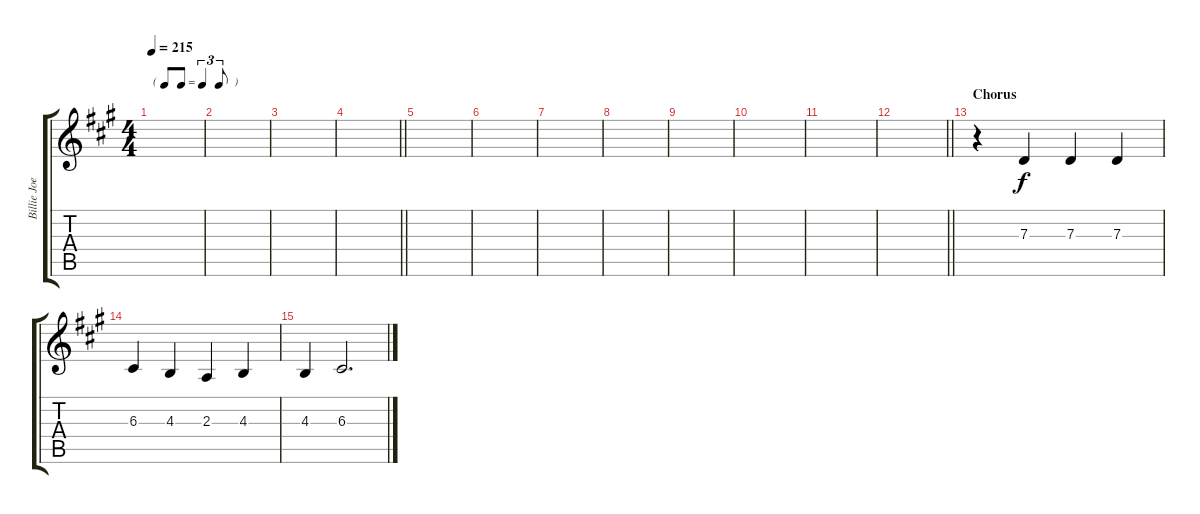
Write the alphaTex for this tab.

\track ("Billie Joe Vocals" "Billie Joe") {instrument lead2sawtooth}
\staff {score tabs}
\tuning (E4 B3 G3 D3 A2 E2) {hide}
\ts (4 4)
\tf triplet8th
\tempo 215
\clef g2
\ks a
|
|
|
\barLineRight lightlight
|
|
|
|
|
|
|
|
\barLineRight lightlight
|
\section ("" "Chorus")
r.4 7.3.4 7.3.4 7.3.4 |
6.3.4 4.3.4 2.3.4 4.3.4 |
4.3.4 6.3.2{d}
